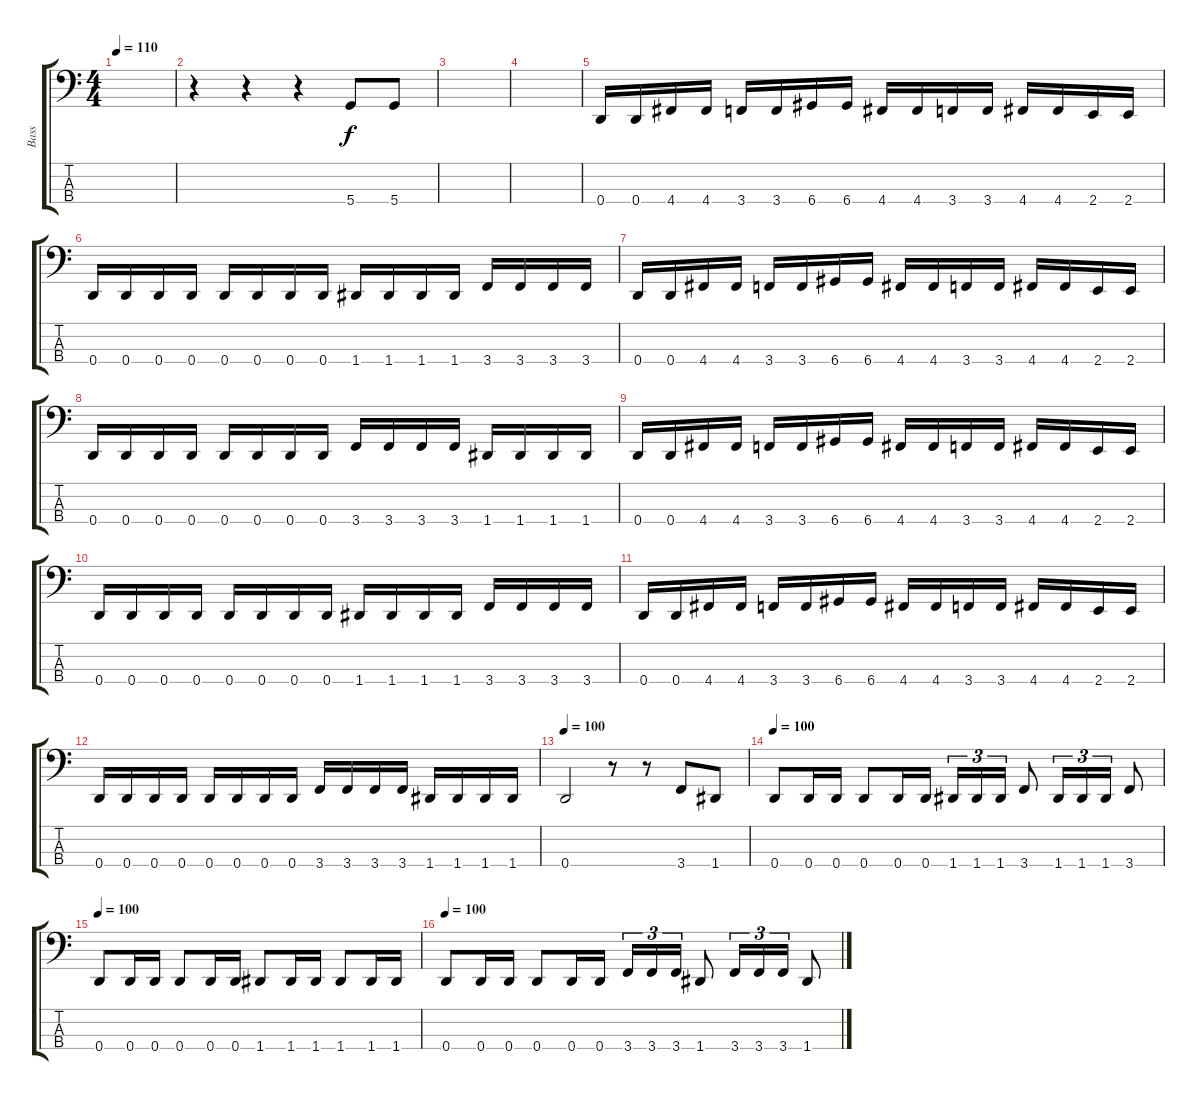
\track ("Bass" "Bass") {instrument electricbassfinger}
\staff {score tabs}
\tuning (G2 D2 A1 D1) {hide}
\ts (4 4)
\tempo 110
\clef f4
\ks c
|
r.4 r.4 r.4 5.4.8 5.4.8 |
|
|
0.4.16 0.4.16 4.4.16 4.4.16 3.4.16 3.4.16 6.4.16 6.4.16 4.4.16 4.4.16 3.4.16 3.4.16 4.4.16 4.4.16 2.4.16 2.4.16 |
0.4.16 0.4.16 0.4.16 0.4.16 0.4.16 0.4.16 0.4.16 0.4.16 1.4.16 1.4.16 1.4.16 1.4.16 3.4.16 3.4.16 3.4.16 3.4.16 |
0.4.16 0.4.16 4.4.16 4.4.16 3.4.16 3.4.16 6.4.16 6.4.16 4.4.16 4.4.16 3.4.16 3.4.16 4.4.16 4.4.16 2.4.16 2.4.16 |
0.4.16 0.4.16 0.4.16 0.4.16 0.4.16 0.4.16 0.4.16 0.4.16 3.4.16 3.4.16 3.4.16 3.4.16 1.4.16 1.4.16 1.4.16 1.4.16 |
0.4.16 0.4.16 4.4.16 4.4.16 3.4.16 3.4.16 6.4.16 6.4.16 4.4.16 4.4.16 3.4.16 3.4.16 4.4.16 4.4.16 2.4.16 2.4.16 |
0.4.16 0.4.16 0.4.16 0.4.16 0.4.16 0.4.16 0.4.16 0.4.16 1.4.16 1.4.16 1.4.16 1.4.16 3.4.16 3.4.16 3.4.16 3.4.16 |
0.4.16 0.4.16 4.4.16 4.4.16 3.4.16 3.4.16 6.4.16 6.4.16 4.4.16 4.4.16 3.4.16 3.4.16 4.4.16 4.4.16 2.4.16 2.4.16 |
0.4.16 0.4.16 0.4.16 0.4.16 0.4.16 0.4.16 0.4.16 0.4.16 3.4.16 3.4.16 3.4.16 3.4.16 1.4.16 1.4.16 1.4.16 1.4.16 |
\tempo 100
0.4.2 r.8 r.8 3.4.8 1.4.8 |
\tempo 100
0.4.8 0.4.16 0.4.16 0.4.8 0.4.16 0.4.16 1.4.16{tu (3 2)} 1.4.16{tu (3 2)} 1.4.16{tu (3 2)} 3.4.8 1.4.16{tu (3 2)} 1.4.16{tu (3 2)} 1.4.16{tu (3 2)} 3.4.8 |
\tempo 100
0.4.8 0.4.16 0.4.16 0.4.8 0.4.16 0.4.16 1.4.8 1.4.16 1.4.16 1.4.8 1.4.16 1.4.16 |
\tempo 100
0.4.8 0.4.16 0.4.16 0.4.8 0.4.16 0.4.16 3.4.16{tu (3 2)} 3.4.16{tu (3 2)} 3.4.16{tu (3 2)} 1.4.8 3.4.16{tu (3 2)} 3.4.16{tu (3 2)} 3.4.16{tu (3 2)} 1.4.8
